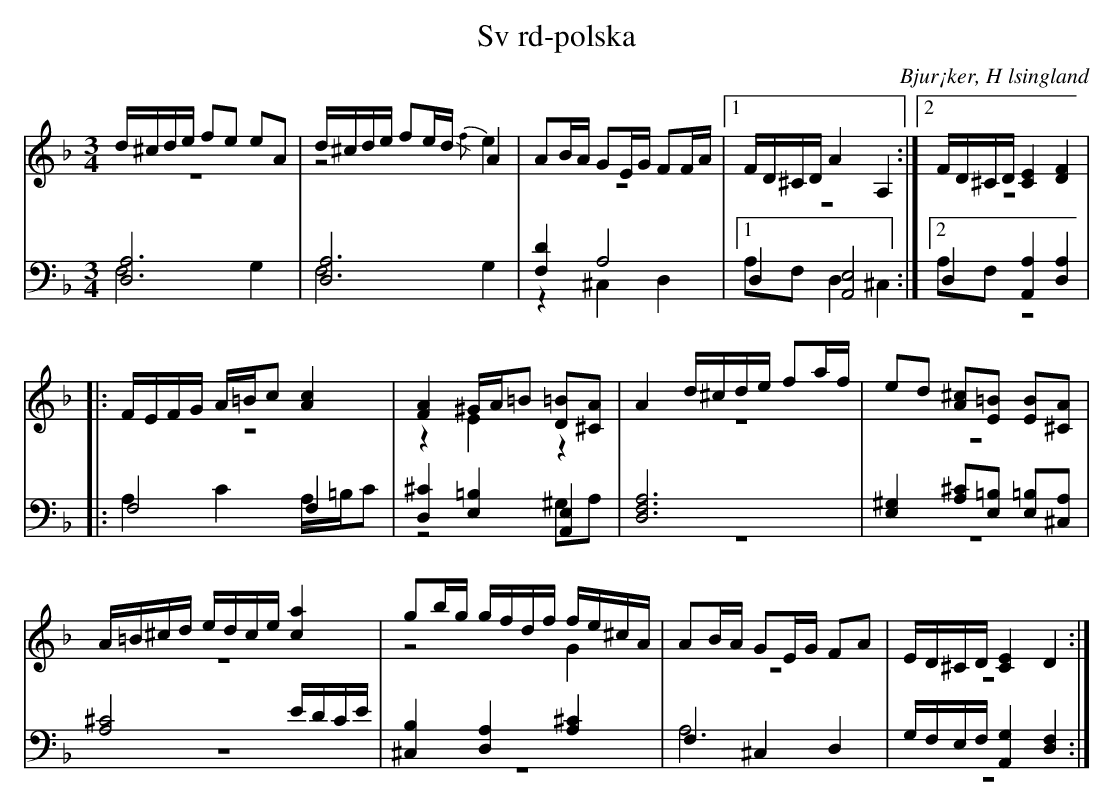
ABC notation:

X:1
T: Sv rd-polska
O: Bjur¡ker, H lsingland
M: 3/4
L: 1/8
K: Dm
V:1
V:2 merge
V:3
V:4 merge
V:1
d/^c/d/e/ fe eA|d/^c/d/e/ fe/d/ A2|AB/A/ GE/G/ FF/A/|1 F/D/^C/D/ A2 A,2:|2 F/D/^C/D/ [C2E2] [D2F2]|
|:F/E/F/G/ A/=B/c [A2c2]|[F2A2] ^G/A/=B [D=B][^CA]|A2 d/^c/d/e/ fa/f/|ed [A^c][E=B] [EB][^CA]|
A/=B/^c/d/ e/d/c/e/ [c2a2]|gb/g/ g/f/d/f/ f/e/^c/A/|AB/A/ GE/G/ FA|E/D/^C/D/ [C2E2] D2:|
V:2
z6|z4 {/f}e2|z6|1 z6:|2 z6|
|:z6|z2 E2 z2|z6|z6|
z6|z4 G2|z6|z6:|
V:3 clef=bass
[D,6A,6]|[D,6A,6]|[F,2D2] A,4|1 D,2 [A,,4E,4]:|2 D,2 [A,,2A,2] [D,2A,2]|
|:F,4 F,2|[D,2^C2] [E,2=B,2] [A,,2E,2]|[D,6F,6A,6]|[E,2^G,2] [A,^C][E,=B,] [E,=B,][^C,A,]|
[A,4^C4] E/D/C/E/|[^C,2B,2]  [D,2A,2] [A,2^C2]|F,2 ^C,2 D,2|G,/F,/E,/F,/ [A,,2G,2] [D,2F,2]:|
V:4 clef=bass
F,4 G,2|F,4 G,2|z2 ^C,2 D,2|1 A,F, D,2 ^C,2:|2 A,F,  z4|
|:A,2 C2 A,/=B,/C|z4 ^G,A,|z6|z6|
z6|z6|A,6|z6:|
